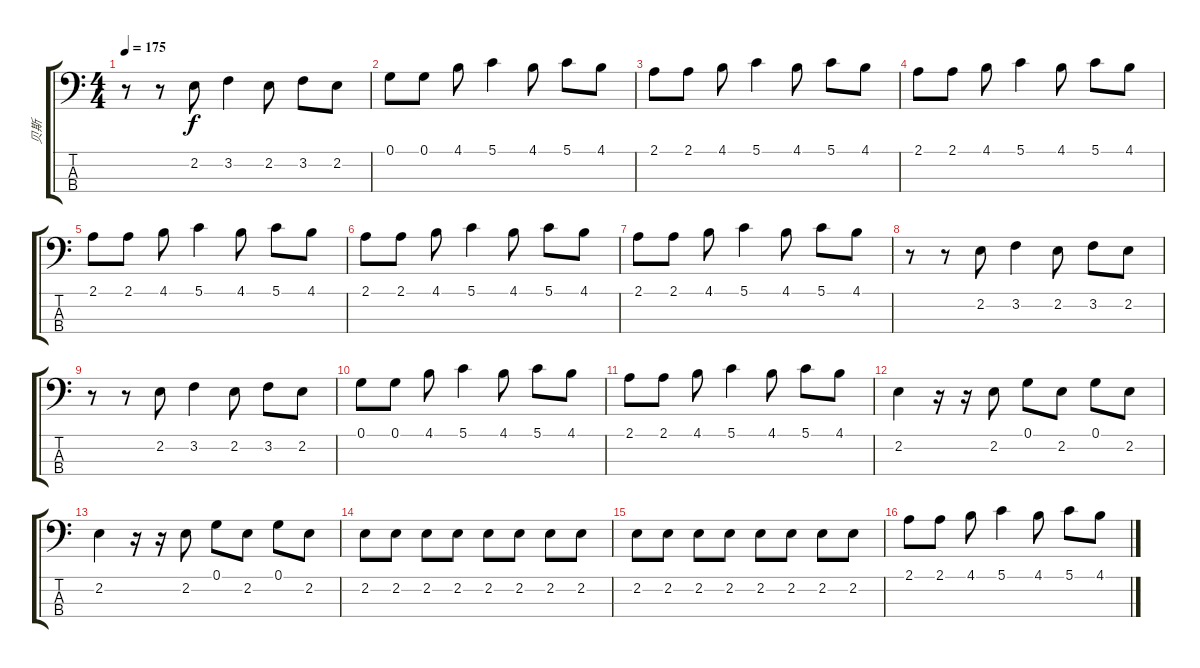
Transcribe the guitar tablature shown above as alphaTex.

\track ("贝斯" "贝斯") {instrument electricbasspick}
\staff {score tabs}
\tuning (G2 D2 A1 E1) {hide}
\ts (4 4)
\tempo 175
\clef f4
\ks c
r.8{dy f} r.8 2.2.8 3.2.4 2.2.8 3.2.8 2.2.8 |
0.1.8 0.1.8 4.1.8 5.1.4 4.1.8 5.1.8 4.1.8 |
2.1.8 2.1.8 4.1.8 5.1.4 4.1.8 5.1.8 4.1.8 |
2.1.8 2.1.8 4.1.8 5.1.4 4.1.8 5.1.8 4.1.8 |
2.1.8 2.1.8 4.1.8 5.1.4 4.1.8 5.1.8 4.1.8 |
2.1.8 2.1.8 4.1.8 5.1.4 4.1.8 5.1.8 4.1.8 |
2.1.8 2.1.8 4.1.8 5.1.4 4.1.8 5.1.8 4.1.8 |
r.8 r.8 2.2.8 3.2.4 2.2.8 3.2.8 2.2.8 |
r.8 r.8 2.2.8 3.2.4 2.2.8 3.2.8 2.2.8 |
0.1.8 0.1.8 4.1.8 5.1.4 4.1.8 5.1.8 4.1.8 |
2.1.8 2.1.8 4.1.8 5.1.4 4.1.8 5.1.8 4.1.8 |
2.2.4 r.16 r.16 2.2.8 0.1.8 2.2.8 0.1.8 2.2.8 |
2.2.4 r.16 r.16 2.2.8 0.1.8 2.2.8 0.1.8 2.2.8 |
2.2.8 2.2.8 2.2.8 2.2.8 2.2.8 2.2.8 2.2.8 2.2.8 |
2.2.8 2.2.8 2.2.8 2.2.8 2.2.8 2.2.8 2.2.8 2.2.8 |
2.1.8 2.1.8 4.1.8 5.1.4 4.1.8 5.1.8 4.1.8
